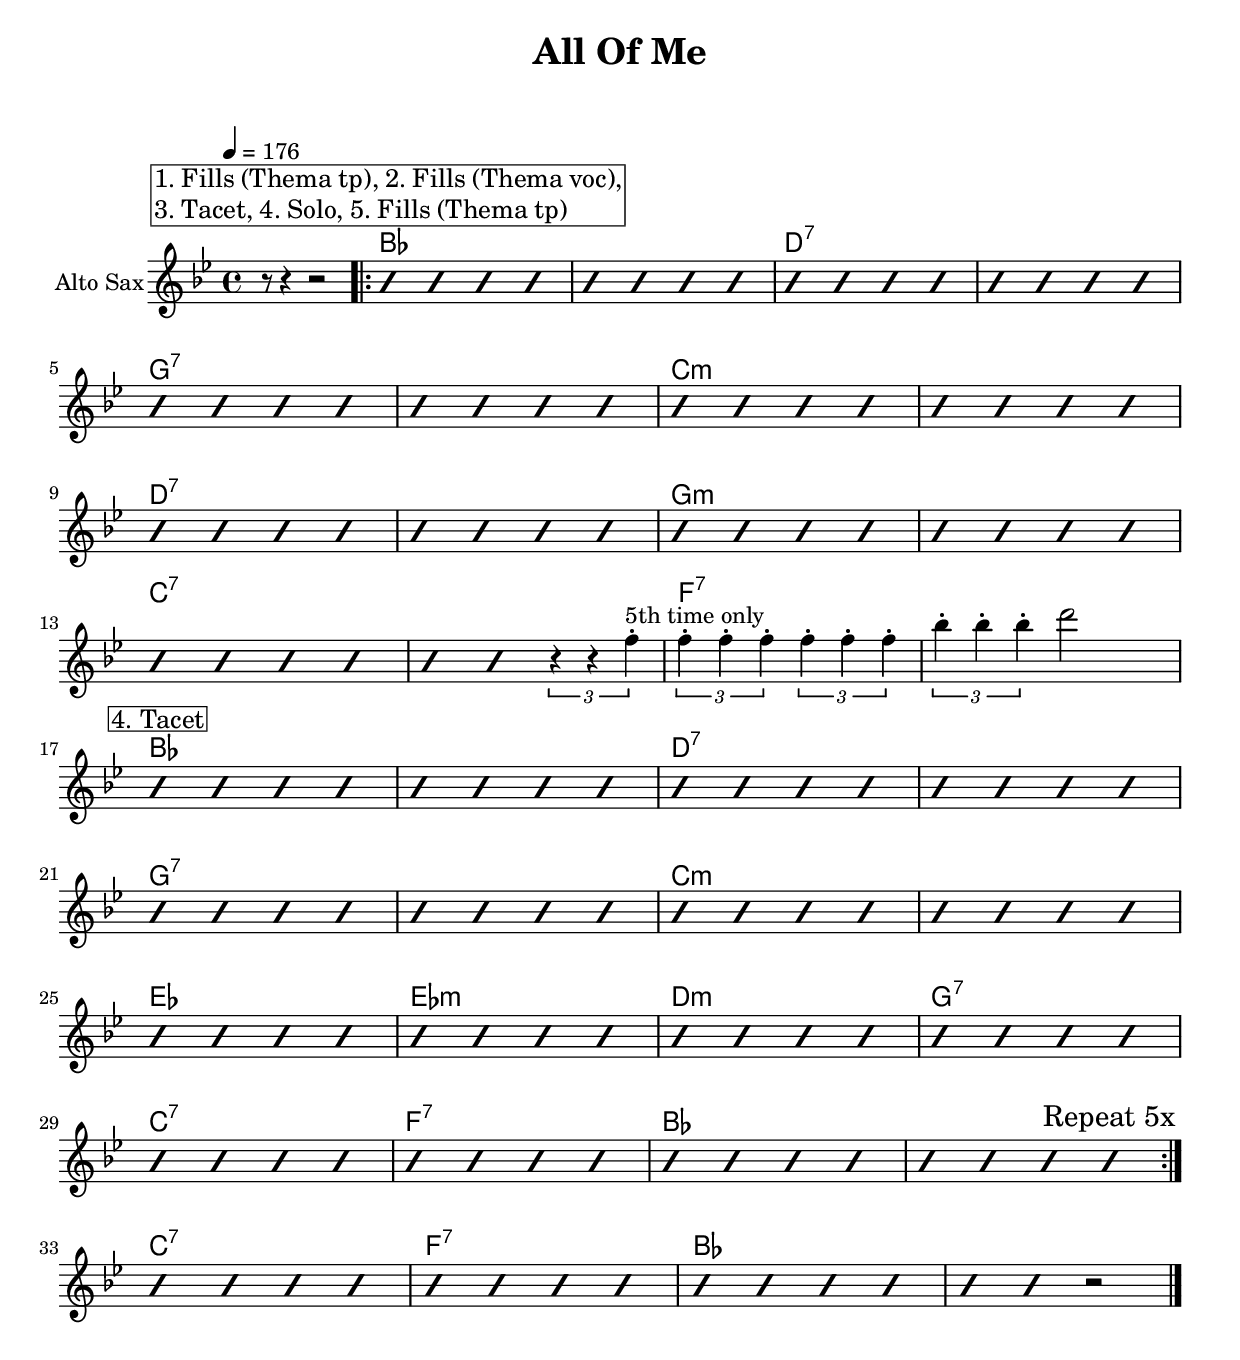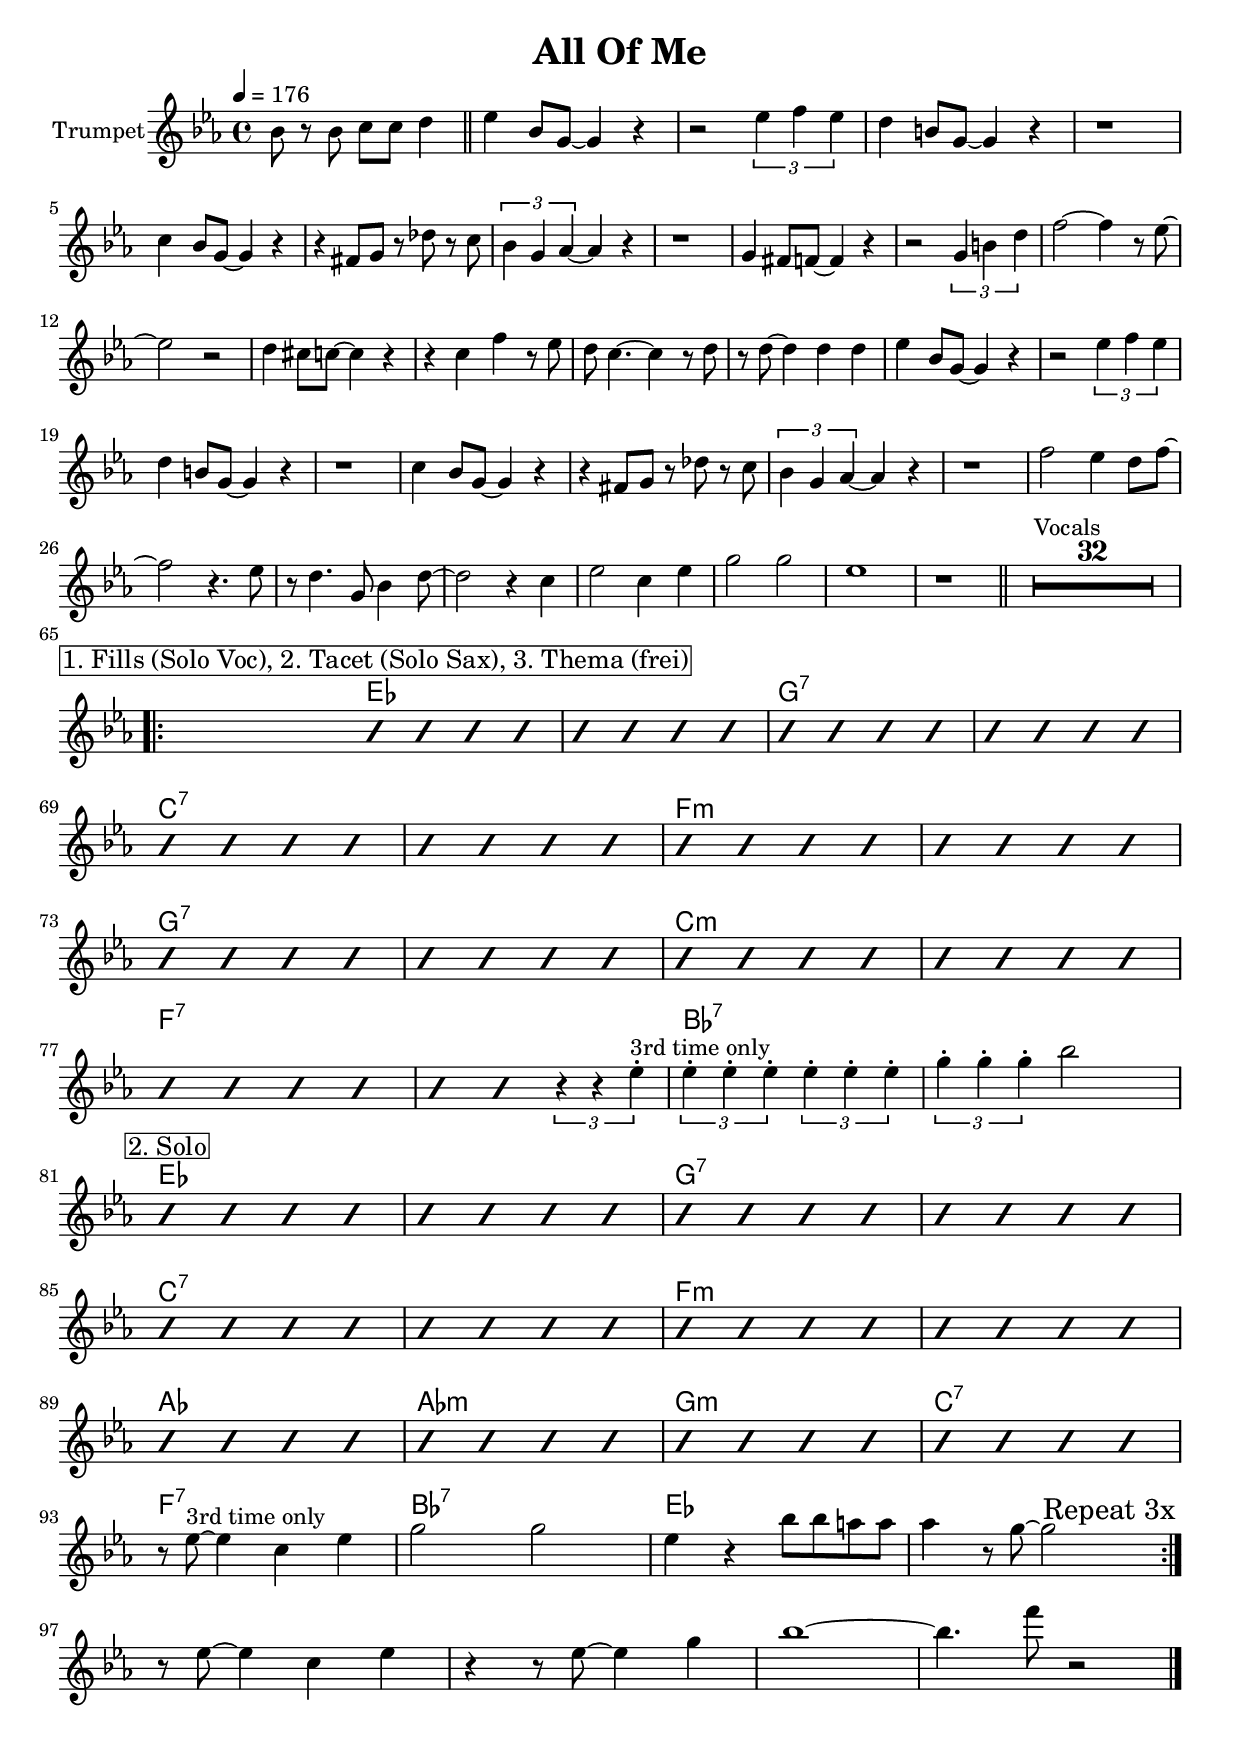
#(ly:set-option 'relative-includes #t)
\include "lib.ly"

\header {
  title = "All Of Me"
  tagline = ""
}

global = {
  \time 4/4
  \key des \major
  \clef "violin"
  \set Score.skipBars = ##t % combine multi-rests
}

structureTp = {
  \tempo 4 = 176
  \partial 2..
  s2..
  \bar "||"
  s1*32 \bar "||" % instrumental
  s1*0^"Vocals" s1*32 % theme voc (fills clarinet)
  s1*32 % solo voc (fills trombone)
  s1*4  \bar "|."
}

structureAs = {
  \tempo 4 = 176
  \partial 2..
  s2..
  s1*32
  s1*4  \bar "|."
}

slash = {
  \override NoteHead.style = #'slash
  \hide Stem
}
endSlash = {
  \revert NoteHead.style
  \undo \hide Stem
}

theChords = \chordmode {
  \set Score.proportionalNotationDuration = #(ly:make-moment 1 8 )
  des1 s f:7 s
  bes:7 s es:m s
  f:7 s bes:m s
  es:7 s as:7 s
  des1 s f:7 s
  bes:7 s es:m s
  ges ges:m f:m bes:7
  es:7 as:7 des s
  \unset Score.proportionalNotationDuration
}

trumpetChords = \transpose bes c {
  s2..
  s1*32
  s1*32
  \theChords
}
altoChords = \transpose es c {
  s2..
  \theChords
  \chordmode { es1:7 as:7 des s }
}

slTp = \relative c''' { as4 as as as }
slAs = \relative c'' { des4 des des des }

trumpet = \transpose bes c \relative c''' {
  \global
  \set Staff.instrumentName = #"Trumpet"
  \partial 2..
  as8 r as bes bes c4 |
  des as8 f~ f4 r | r2 \tuplet 3/2 {des'4 es des} | c a8 f~ f4 r | r1 |
  bes4 as8 f~ f4 r | r e8 f r ces' r bes | \tuplet 3/2 { as4 f ges~ } ges r | r1 |
  f4 e8 es~ es4 r | r2 \tuplet 3/2 { f4 a c } | es2~ es4 r8 des~ | des2 r2 |
  c4 b8 bes~ bes4 r | r bes es r8 des | c bes4.~ bes4 r8 c | r c~ c4 c c |
  des as8 f~ f4 r | r2 \tuplet 3/2 {des'4 es des} | c a8 f~ f4 r | r1 |
  bes4 as8 f~ f4 r | r e8 f r ces' r bes | \tuplet 3/2 { as4 f ges~ } ges r | r1 |
  es'2 des4 c8 es~ | es2 r4. des8 | r c4. f,8 as4 c8~ | c2 r4 bes |
  des2 bes4 des | f2 f2 | des1 | r1 |
  R1*32
  \slash
  \repeat volta 3 {
    \repeat unfold 13 \slTp as4 as \endSlash \tuplet 3/2 {r4 r des-.^"3rd time only"}  \tuplet 3/2 {des-. des-. des-.} \tuplet 3/2 {des-. des-. des-.} \tuplet 3/2 {f-. f-. f-.} as2 \slash
    \repeat unfold 12 \slTp \endSlash r8 des,~^"3rd time only" des4 bes des | f2 f2 | des4 r as'8 as g g | ges4 r8 f8~ f2 \rightBreakMark "Repeat 3x"
  }
  r8 des~ des4 bes des | r4 r8 des~ des4 f | as1~ | as4. es'8 r2 |
}

remarksTrumpet = \lyricmode {
  \skip 2..
  \skip 1*64
  \markupBox "1. Fills (Solo Voc), 2. Tacet (Solo Sax), 3. Thema (frei)" 1 % duration
  \skip 1*15
  \markupBox "2. Solo"
}

breaksTrumpet = {
  s2..
  s1*4  \break
  s1*7  \break
  s1*7  \break
  s1*7  \break
  s1*39 \break
  s1*4  \break
  s1*4  \break
  s1*4  \break
  s1*4  \break
  s1*4  \break
  s1*4  \break
  s1*4  \break
  s1*4  \break
}

altoSax = \transpose es c \relative c''   {
  \global
  \set Staff.instrumentName = #"Alto Sax"
  \partial 2..
  r8 r4 r2 |
  \slash
  \repeat volta 5 {
  \repeat unfold 13 \slAs des4 des \endSlash \tuplet 3/2 {r4 r as'-.^"5th time only"}  \tuplet 3/2 {as-. as-. as-.} \tuplet 3/2 {as-. as-. as-.} \tuplet 3/2 {des-. des-. des-.} f2 \slash
  \repeat unfold 16 \slAs
  \rightBreakMark "Repeat 5x"
  }
  \repeat unfold 3 \slAs | des,4 des r2 |
  \endSlash
}

remarksAlto = \lyricmode {
  \skip 2..
  \markup \box { \column {
    \line { 1. Fills (Thema tp), 2. Fills (Thema voc),}
    \line { 3. Tacet, 4. Solo, 5. Fills (Thema tp) }
  } } 1
  \skip 1*15
  \markupBox "4. Tacet"
}

breaksAlto = {
  s2..
  s1*4 \break
  s1*4 \break
  s1*4 \break
  s1*4 \break
  s1*4 \break
  s1*4 \break
  s1*4 \break
  s1*4 \break
}

\book {
  \bookOutputSuffix "tp"
  \paper {
    system-system-spacing #'basic-distance = #11 % fit on page
  }
  \score {
    <<
      \lyricsAbove \remarksTrumpet
      \new ChordNames \trumpetChords
      \new Staff = "trumpet" <<
        \structureTp
        \breaksTrumpet
        \trumpet
      >>
    >>
  }
}
\book {
  \bookOutputSuffix "as"
  \paper {
    markup-system-spacing #'padding = #6
  }
  \score {
    <<
      \lyricsAbove \remarksAlto
      \new ChordNames \altoChords
      \new Staff = "altoSax" <<
        \structureAs
        \breaksAlto
        \altoSax
      >>
    >>
  }
}
